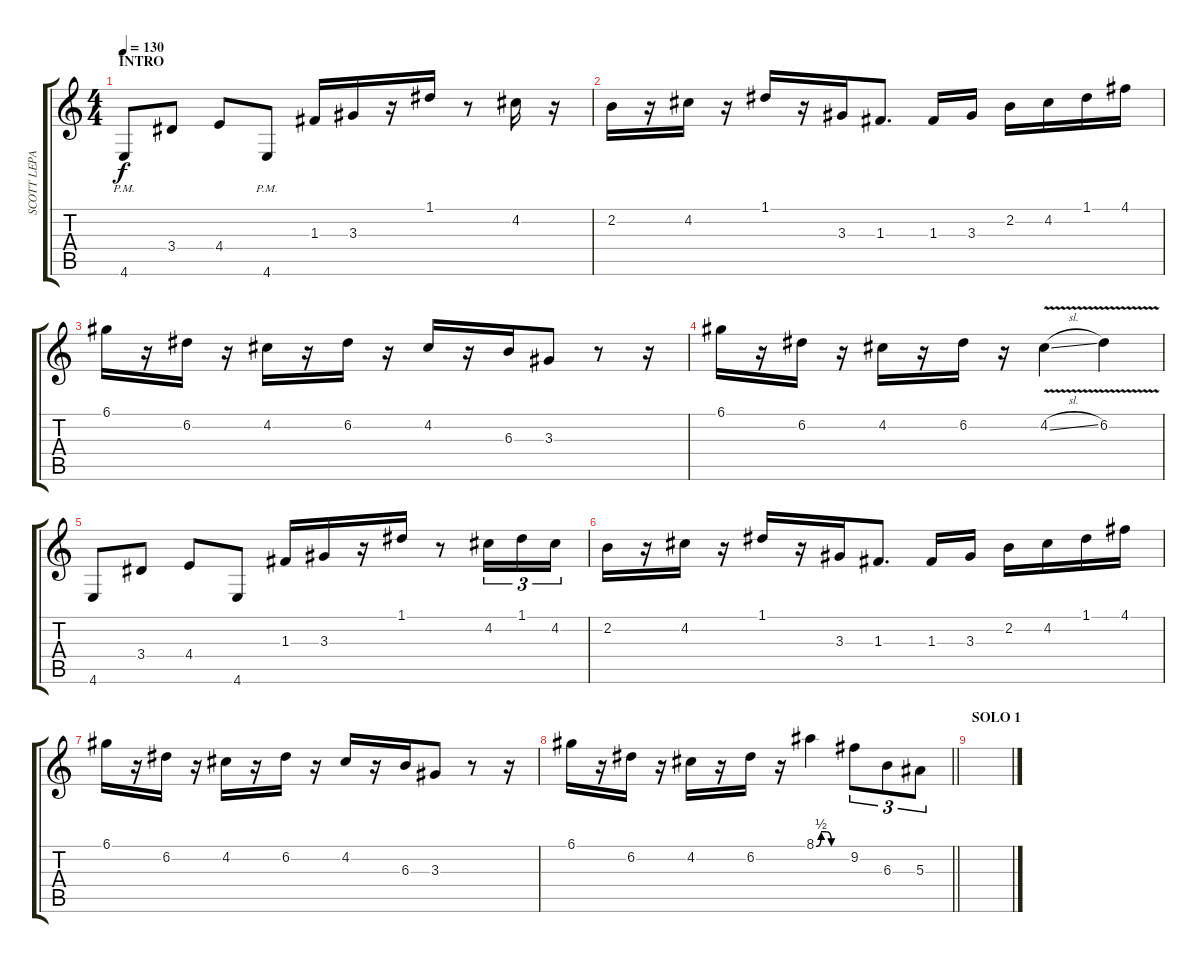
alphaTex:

\track ("SCOTT LEPAGE" "SCOTT LEPA") {instrument distortionguitar}
\staff {score tabs}
\tuning (D4 A3 F3 C3 G2 C2) {hide}
\ts (4 4)
\section ("" "INTRO")
\tempo 130
\clef g2
\ks c
4.6{pm}.8{dy f} 3.4.8 4.4.8 4.6{pm}.8 1.3.16 3.3.16 r.16 1.1.16 r.8 4.2.16 r.16 |
2.2.16 r.16 4.2.16 r.16 1.1.16 r.16 3.3.16 1.3.8{d} 1.3.16 3.3.16 2.2.16 4.2.16 1.1.16 4.1.16 |
6.1.16 r.16 6.2.16 r.16 4.2.16 r.16 6.2.16 r.16 4.2.16 r.16 6.3.16 3.3.8 r.8 r.16 |
6.1.16 r.16 6.2.16 r.16 4.2.16 r.16 6.2.16 r.16 4.2{v sl}.4 6.2{v}.4 |
4.6.8 3.4.8 4.4.8 4.6.8 1.3.16 3.3.16 r.16 1.1.16 r.8 4.2.16{tu (3 2)} 1.1.16{tu (3 2)} 4.2.16{tu (3 2)} |
2.2.16 r.16 4.2.16 r.16 1.1.16 r.16 3.3.16 1.3.8{d} 1.3.16 3.3.16 2.2.16 4.2.16 1.1.16 4.1.16 |
6.1.16 r.16 6.2.16 r.16 4.2.16 r.16 6.2.16 r.16 4.2.16 r.16 6.3.16 3.3.8 r.8 r.16 |
\barLineRight lightlight
6.1.16 r.16 6.2.16 r.16 4.2.16 r.16 6.2.16 r.16 8.1{be (custom 0 0 10 2 20 2 30 0 60 0)}.4 9.2.8{tu (3 2)} 6.3.8{tu (3 2)} 5.3.8{tu (3 2)} |
\section ("" "SOLO 1")
